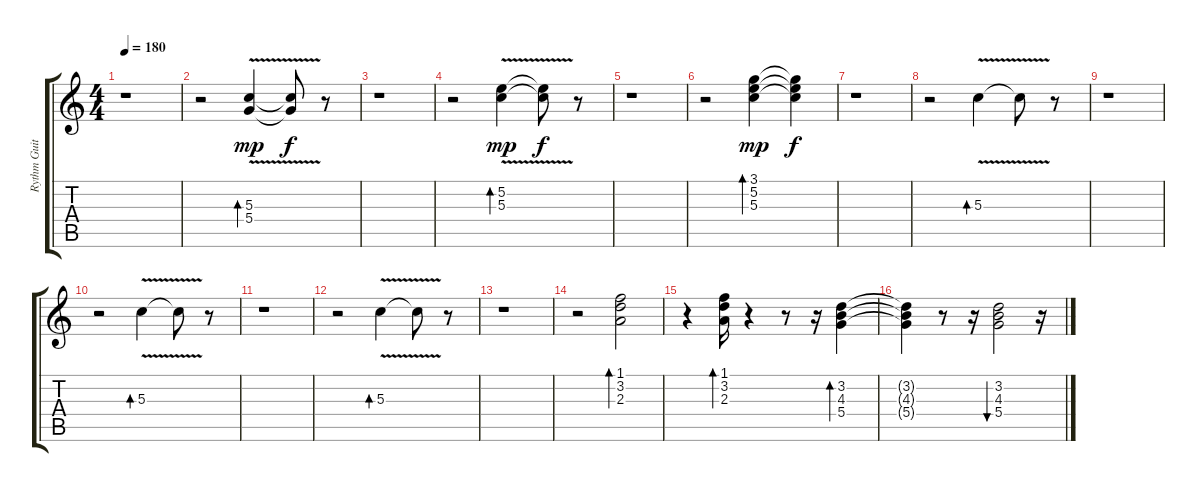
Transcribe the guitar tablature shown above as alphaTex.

\track ("Rythm Guitar" "Rythm Guit") {instrument electricguitarclean}
\staff {score tabs}
\tuning (E4 B3 G3 D3 A2 E2) {hide}
\ts (4 4)
\tempo 180
\clef g2
\ks c
r.1{dy mp instrument electricguitarclean} |
r.2 (5.3{v} 5.4{v}).4{bd 240} (5.3{t} 5.4{t}).8{dy f} r.8 |
r.1 |
r.2 (5.2{v} 5.3{v}).4{bd 240 dy mp} (5.2{t} 5.3{t}).8{dy f} r.8 |
r.1 |
r.2 (3.1 5.2 5.3).4{bd 240 dy mp} (3.1{t} 5.2{t} 5.3{t}).4{dy f} |
r.1 |
r.2 5.3{v}.4{bd 240} 5.3{t}.8 r.8 |
r.1 |
r.2 5.3{v}.4{bd 240} 5.3{t}.8 r.8 |
r.1 |
r.2 5.3{v}.4{bd 240} 5.3{t}.8 r.8 |
r.1 |
r.2 (1.1 3.2 2.3).2{bd 480} |
r.4 (1.1 3.2 2.3).16{bd 120} r.4 r.8 r.16 (3.2 4.3 5.4).4{bd 480} |
(3.2{t} 4.3{t} 5.4{t}).4 r.8 r.16 (3.2 4.3 5.4).2{bu 480} r.16
